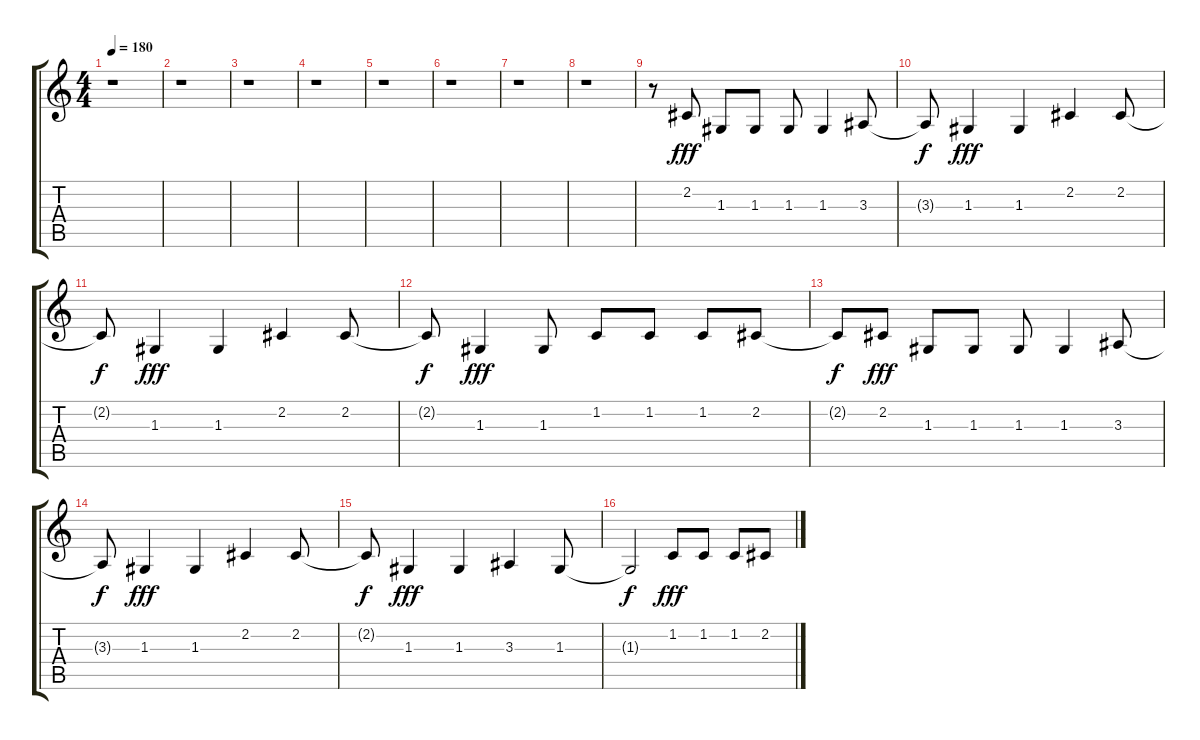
\track "" {instrument altosax}
\staff {score tabs}
\tuning (E4 B3 G3 D3 A2 E2) {hide}
\ts (4 4)
\tempo 180
\clef g2
\ks c
r.1{dy f} |
r.1 |
r.1 |
r.1 |
r.1 |
r.1 |
r.1 |
r.1 |
r.8 2.2.8{dy fff} 1.3.8 1.3.8 1.3.8 1.3.4 3.3.8 |
3.3{t}.8{dy f} 1.3.4{dy fff} 1.3.4 2.2.4 2.2.8 |
2.2{t}.8{dy f} 1.3.4{dy fff} 1.3.4 2.2.4 2.2.8 |
2.2{t}.8{dy f} 1.3.4{dy fff} 1.3.8 1.2.8 1.2.8 1.2.8 2.2.8 |
2.2{t}.8{dy f} 2.2.8{dy fff} 1.3.8 1.3.8 1.3.8 1.3.4 3.3.8 |
3.3{t}.8{dy f} 1.3.4{dy fff} 1.3.4 2.2.4 2.2.8 |
2.2{t}.8{dy f} 1.3.4{dy fff} 1.3.4 3.3.4 1.3.8 |
1.3{t}.2{dy f} 1.2.8{dy fff} 1.2.8 1.2.8 2.2.8
